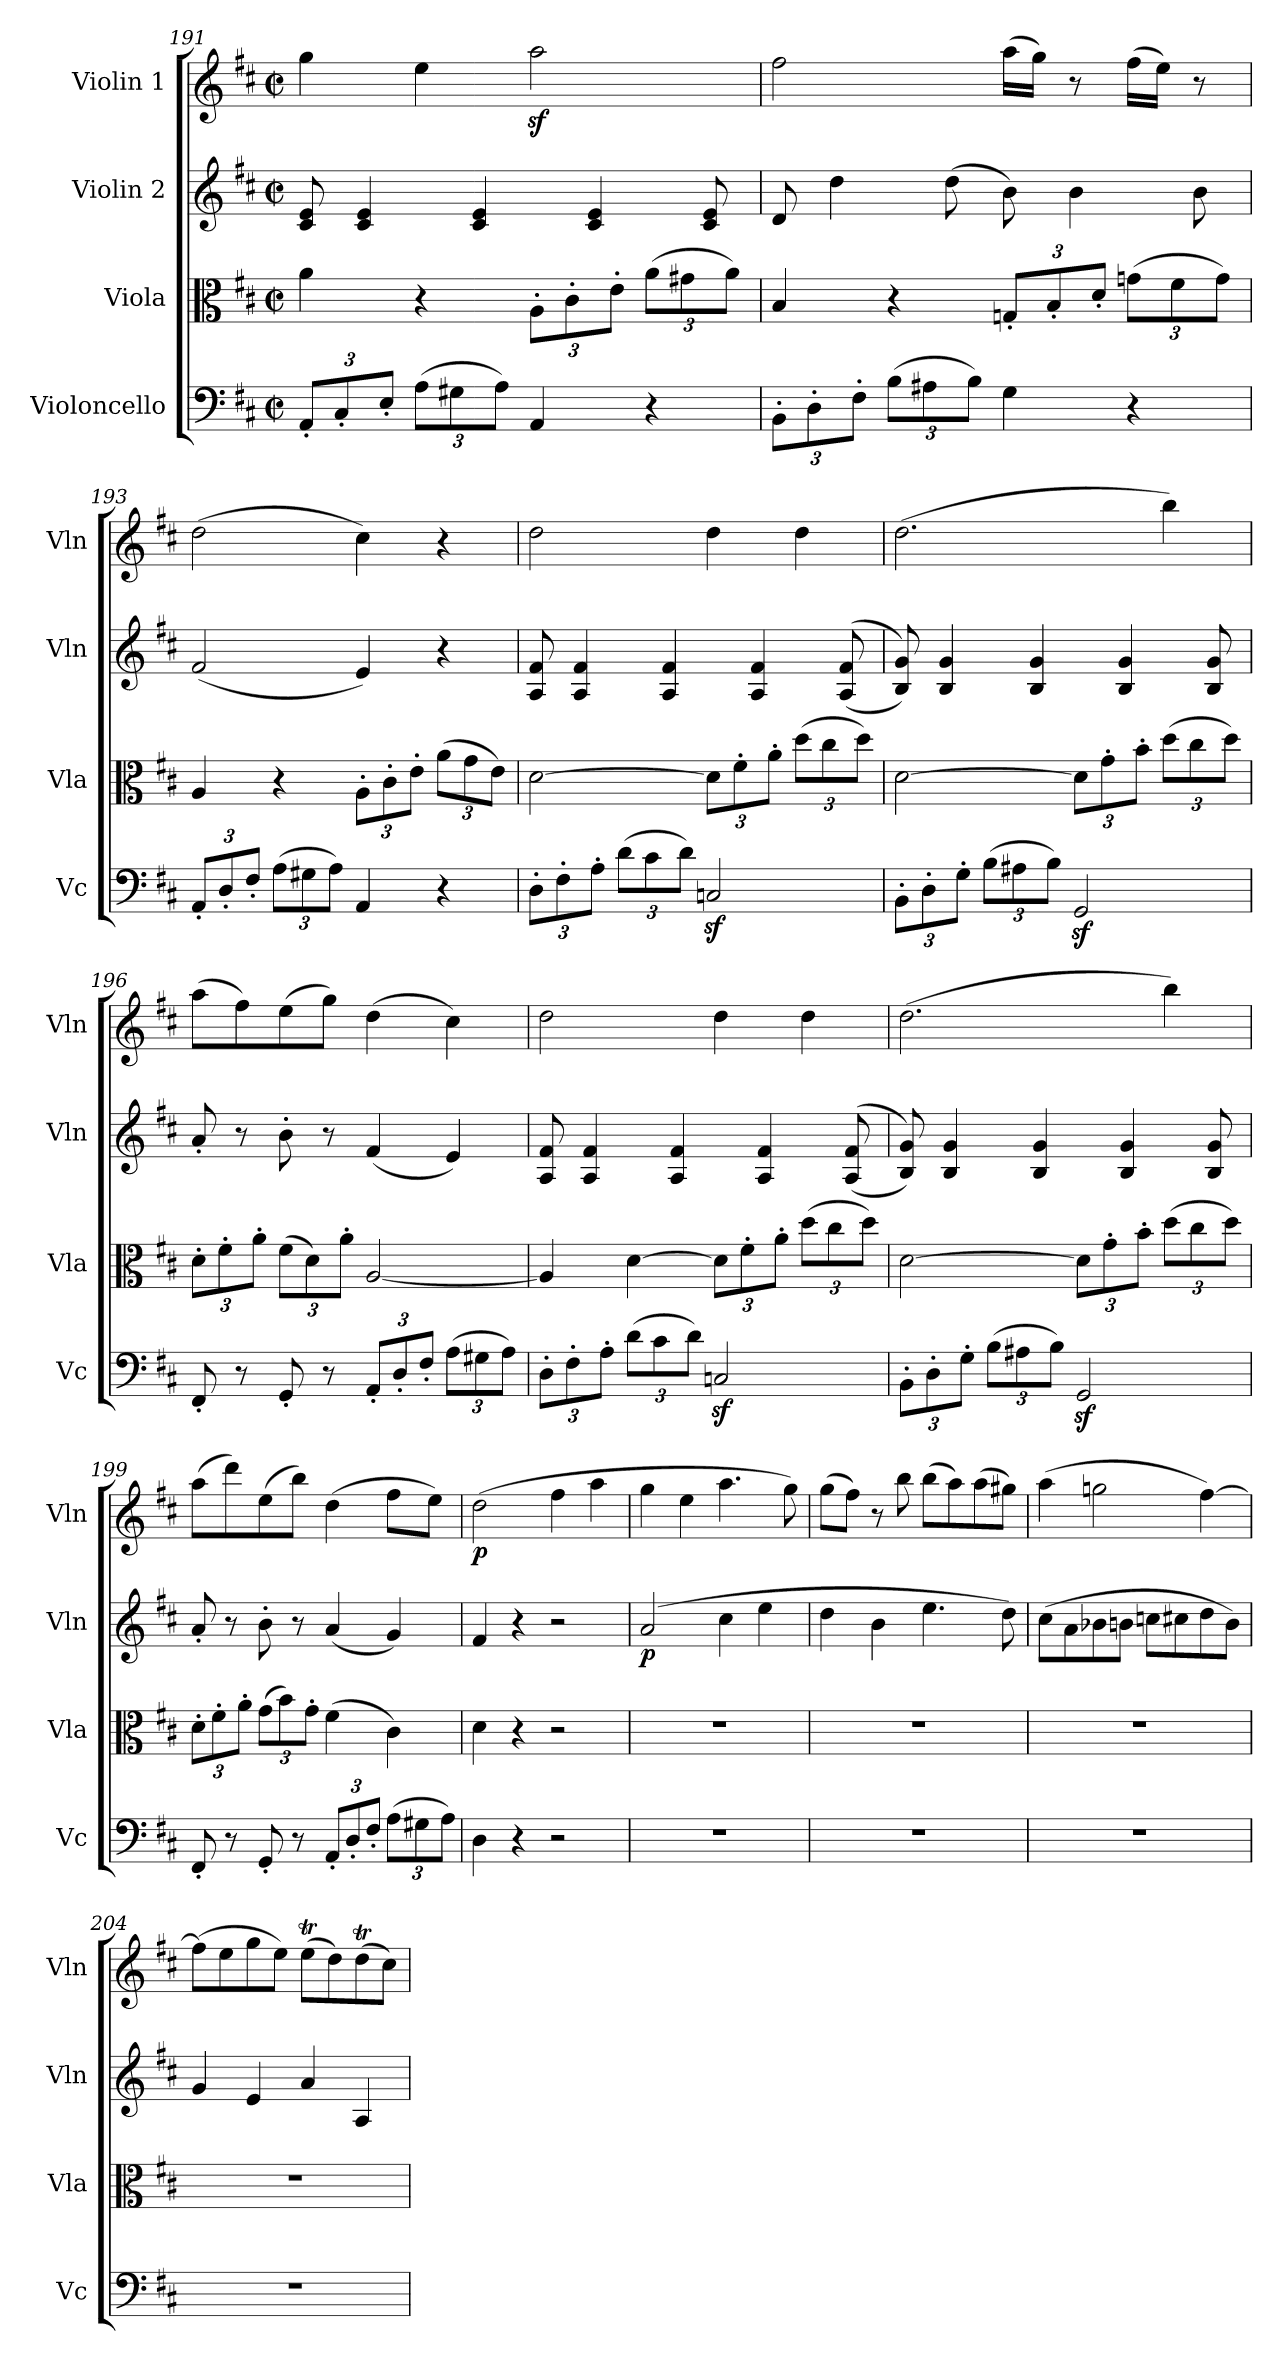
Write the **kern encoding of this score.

**kern	**kern	**kern	**dynam	**kern	**dynam
*part4	*part3	*part2	*part2	*part1	*part1
*staff4	*staff3	*staff2	*staff2	*staff1	*staff1
*I"Violoncello	*I"Viola	*I"Violin 2	*	*I"Violin 1	*
*I'Vc	*I'Vla	*I'Vln	*	*I'Vln	*
*clefF4	*clefC3	*clefG2	*	*clefG2	*
*k[f#c#]	*k[f#c#]	*k[f#c#]	*	*k[f#c#]	*
*M2/2	*M2/2	*M2/2	*	*M2/2	*
*met(c|)	*met(c|)	*met(c|)	*	*met(c|)	*
*Xbrackettup	*	*	*	*	*
=191	=191	=191	=191	=191	=191
12AA'/L	4a\	8c#/ 8e/	.	4gg\	.
12C#'/	.	.	.	.	.
.	.	4c#/ 4e/	.	.	.
12E'/J	.	.	.	.	.
(12A\L	4r	.	.	4ee\	.
12G#X\	.	.	.	.	.
.	.	4c#/ 4e/	.	.	.
12A\J)	.	.	.	.	.
*	*Xbrackettup	*	*	*	*
4AA/	12A'\L	.	.	2aaz<\	.
.	12c#'\	.	.	.	.
.	.	4c#/ 4e/	.	.	.
.	12e'\J	.	.	.	.
4r	(12a\L	.	.	.	.
.	12g#X\	.	.	.	.
.	.	8c#/ 8e/	.	.	.
.	12a\J)	.	.	.	.
=192	=192	=192	=192	=192	=192
12BB'\L	4B/	8d/	.	2ff#\	.
12D'\	.	.	.	.	.
.	.	4dd\	.	.	.
12F#'\J	.	.	.	.	.
(12B\L	4r	.	.	.	.
12A#X\	.	.	.	.	.
.	.	(8dd\	.	.	.
12B\J)	.	.	.	.	.
4G\	12Gn'/L	8b\)	.	(16aa\LL	.
.	.	.	.	16gg\JJ)	.
.	12B'/	.	.	.	.
.	.	4b\	.	8r	.
.	12d'/J	.	.	.	.
4r	(12gn\L	.	.	(16ff#\LL	.
.	.	.	.	16ee\JJ)	.
.	12f#\	.	.	.	.
.	.	8b\	.	8r	.
.	12g\J)	.	.	.	.
=193	=193	=193	=193	=193	=193
12AA'/L	4A/	(2f#/	.	(2dd\	.
12D'/	.	.	.	.	.
12F#'/J	.	.	.	.	.
(12A\L	4r	.	.	.	.
12G#X\	.	.	.	.	.
12A\J)	.	.	.	.	.
4AA/	12A'\L	4e/)	.	4cc#\)	.
.	12c#'\	.	.	.	.
.	12e'\J	.	.	.	.
4r	(12a\L	4r	.	4r	.
.	12g\	.	.	.	.
.	12e\J)	.	.	.	.
!!LO:LB:g=z
=194	=194	=194	=194	=194	=194
12D'\L	[2d\	8A/ 8f#/	.	2dd\	.
12F#'\	.	.	.	.	.
.	.	4A/ 4f#/	.	.	.
12A'\J	.	.	.	.	.
(12d\L	.	.	.	.	.
12c#\	.	.	.	.	.
.	.	4A/ 4f#/	.	.	.
12d\J)	.	.	.	.	.
2Cnz</	12d\L]	.	.	4dd\	.
.	12f#'\	.	.	.	.
.	.	4A/ 4f#/	.	.	.
.	12a'\J	.	.	.	.
.	(12dd\L	.	.	4dd\	.
.	12cc#\	.	.	.	.
.	.	((>8A/ 8f#/	.	.	.
.	12dd\J)	.	.	.	.
!!LO:LB:g=z
=195	=195	=195	=195	=195	=195
12BB'\L	[2d\	8B/ 8g/))	.	(2.dd\	.
12D'\	.	.	.	.	.
.	.	4B/ 4g/	.	.	.
12G'\J	.	.	.	.	.
(12B\L	.	.	.	.	.
12A#X\	.	.	.	.	.
.	.	4B/ 4g/	.	.	.
12B\J)	.	.	.	.	.
2GGz</	12d\L]	.	.	.	.
.	12g'\	.	.	.	.
.	.	4B/ 4g/	.	.	.
.	12b'\J	.	.	.	.
.	(12dd\L	.	.	4bb\)	.
.	12cc#\	.	.	.	.
.	.	8B/ 8g/	.	.	.
.	12dd\J)	.	.	.	.
=196	=196	=196	=196	=196	=196
8FF#'/	12d'\L	8a'/	.	(8aa\L	.
.	12f#'\	.	.	.	.
8r	.	8r	.	8ff#\)	.
.	12a'\J	.	.	.	.
8GG'/	(12f#\L	8b'\	.	(8ee\	.
.	12d\)	.	.	.	.
8r	.	8r	.	8gg\J)	.
.	12a'\J	.	.	.	.
12AA'/L	[2A/	(4f#/	.	(4dd\	.
12D'/	.	.	.	.	.
12F#'/J	.	.	.	.	.
(12A\L	.	4e/)	.	4cc#\)	.
12G#X\	.	.	.	.	.
12A\J)	.	.	.	.	.
=197	=197	=197	=197	=197	=197
12D'\L	4A/]	8A/ 8f#/	.	2dd\	.
12F#'\	.	.	.	.	.
.	.	4A/ 4f#/	.	.	.
12A'\J	.	.	.	.	.
(12d\L	[4d\	.	.	.	.
12c#\	.	.	.	.	.
.	.	4A/ 4f#/	.	.	.
12d\J)	.	.	.	.	.
2Cnz</	12d\L]	.	.	4dd\	.
.	12f#'\	.	.	.	.
.	.	4A/ 4f#/	.	.	.
.	12a'\J	.	.	.	.
.	(12dd\L	.	.	4dd\	.
.	12cc#\	.	.	.	.
.	.	((>8A/ 8f#/	.	.	.
.	12dd\J)	.	.	.	.
=198	=198	=198	=198	=198	=198
12BB'\L	[2d\	8B/ 8g/))	.	(2.dd\	.
12D'\	.	.	.	.	.
.	.	4B/ 4g/	.	.	.
12G'\J	.	.	.	.	.
(12B\L	.	.	.	.	.
12A#X\	.	.	.	.	.
.	.	4B/ 4g/	.	.	.
12B\J)	.	.	.	.	.
2GGz</	12d\L]	.	.	.	.
.	12g'\	.	.	.	.
.	.	4B/ 4g/	.	.	.
.	12b'\J	.	.	.	.
.	(12dd\L	.	.	4bb\)	.
.	12cc#\	.	.	.	.
.	.	8B/ 8g/	.	.	.
.	12dd\J)	.	.	.	.
=199	=199	=199	=199	=199	=199
8FF#'/	12d'\L	8a'/	.	(8aa\L	.
.	12f#'\	.	.	.	.
8r	.	8r	.	8ddd\)	.
.	12a'\J	.	.	.	.
8GG'/	(12g\L	8b'\	.	(8ee\	.
.	12b\)	.	.	.	.
8r	.	8r	.	8bb\J)	.
.	12g'\J	.	.	.	.
12AA'/L	(4f#\	(4a/	.	(4dd\	.
12D'/	.	.	.	.	.
12F#'/J	.	.	.	.	.
(12A\L	4c#\)	4g/)	.	8ff#\L	.
12G#X\	.	.	.	.	.
.	.	.	.	8ee\J)	.
12A\J)	.	.	.	.	.
!!LO:LB:g=z
=200	=200	=200	=200	=200	=200
!	!	!	!	!	!LO:DY:b
4D\	4d\	4f#/	.	(2dd\	p
4r	4r	4r	.	.	.
2r	2r	2r	.	4ff#\	.
.	.	.	.	4aa\	.
=201	=201	=201	=201	=201	=201
!	!	!	!LO:DY:b	!	!
1r	1r	(2a/	p	4gg\	.
.	.	.	.	4ee\	.
!	!	!	!	!	!LO:DY:b
!	!	!	!	!	!LO:DY:n=1:b
.	.	4cc#\	.	4.aa\	other-dynamics other-dynamics
.	.	4ee\	.	.	.
.	.	.	.	8gg\)	.
!!LO:LB:g=z
=202	=202	=202	=202	=202	=202
1r	1r	4dd\	.	(8gg\L	.
.	.	.	.	8ff#\J)	.
.	.	4b\	.	8r	.
.	.	.	.	8bb\	.
!	!	!	!LO:DY:b	!	!
!	!	!	!LO:DY:n=1:b	!	!
.	.	4.ee\	other-dynamics other-dynamics	(8bb\L	.
.	.	.	.	8aa\)	.
.	.	.	.	(8aa\	.
.	.	8dd\)	.	8gg#X\J)	.
=203	=203	=203	=203	=203	=203
1r	1r	(8cc#\L	.	(4aa\	.
.	.	8a\	.	.	.
.	.	8b-X\	.	2ggn\	.
.	.	8bn\J	.	.	.
.	.	8ccn\L	.	.	.
.	.	8cc#X\	.	.	.
.	.	8dd\	.	[4ff#\)	.
.	.	8b\J)	.	.	.
=204	=204	=204	=204	=204	=204
1r	1r	4g/	.	(8ff#\L]	.
.	.	.	.	8ee\	.
.	.	4e/	.	8gg\	.
.	.	.	.	8ee\J)	.
.	.	4a/	.	(8eeT\L	.
.	.	.	.	8dd\)	.
.	.	4A/	.	(8ddT\	.
.	.	.	.	8cc#\J)	.
=	=	=	=	=	=
*-	*-	*-	*-	*-	*-
